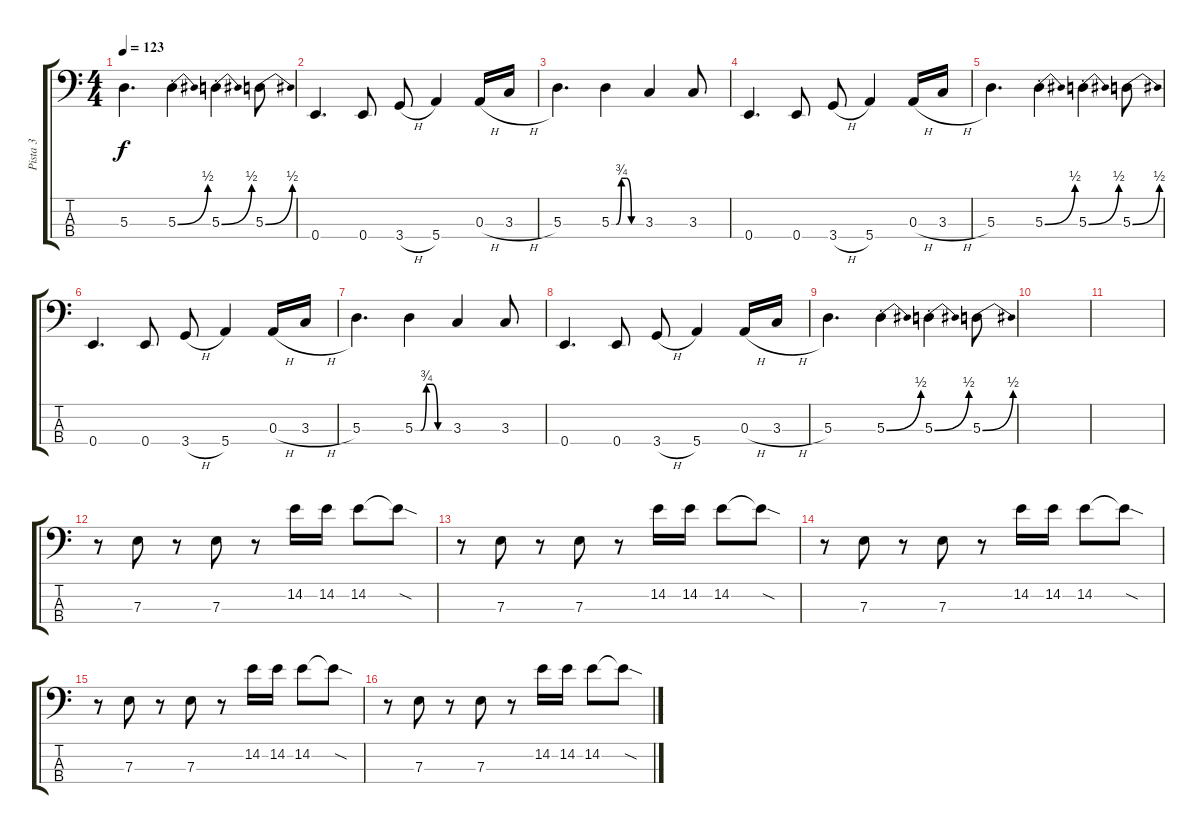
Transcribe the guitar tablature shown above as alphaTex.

\track ("Pista 3" "Pista 3") {instrument electricbassfinger}
\staff {score tabs}
\tuning (G2 D2 A1 E1) {hide}
\ts (4 4)
\tempo 123
\clef f4
\ks c
5.3.4{d dy f} 5.3{be (bend 0 0 60 2) st}.4 5.3{be (bend 0 0 60 2) st}.4 5.3{be (bend 0 0 60 2)}.8 |
0.4.4{d} 0.4.8 3.4{h}.8 5.4.4 0.3{h}.16 3.3{h}.16 |
5.3.4{d} 5.3{be (custom 0 0 10 0 20 3 30 3 40 0 60 0)}.4 3.3.4 3.3.8 |
0.4.4{d} 0.4.8 3.4{h}.8 5.4.4 0.3{h}.16 3.3{h}.16 |
5.3.4{d} 5.3{be (bend 0 0 60 2) st}.4 5.3{be (bend 0 0 60 2) st}.4 5.3{be (bend 0 0 60 2)}.8 |
0.4.4{d} 0.4.8 3.4{h}.8 5.4.4 0.3{h}.16 3.3{h}.16 |
5.3.4{d} 5.3{be (custom 0 0 10 0 20 3 30 3 40 0 60 0)}.4 3.3.4 3.3.8 |
0.4.4{d} 0.4.8 3.4{h}.8 5.4.4 0.3{h}.16 3.3{h}.16 |
5.3.4{d} 5.3{be (bend 0 0 60 2) st}.4 5.3{be (bend 0 0 60 2) st}.4 5.3{be (bend 0 0 60 2)}.8 |
|
|
r.8 7.3.8 r.8 7.3.8 r.8 14.2.16 14.2.16 14.2.8 14.2{sod t}.8 |
r.8 7.3.8 r.8 7.3.8 r.8 14.2.16 14.2.16 14.2.8 14.2{sod t}.8 |
r.8 7.3.8 r.8 7.3.8 r.8 14.2.16 14.2.16 14.2.8 14.2{sod t}.8 |
r.8 7.3.8 r.8 7.3.8 r.8 14.2.16 14.2.16 14.2.8 14.2{sod t}.8 |
r.8 7.3.8 r.8 7.3.8 r.8 14.2.16 14.2.16 14.2.8 14.2{sod t}.8
